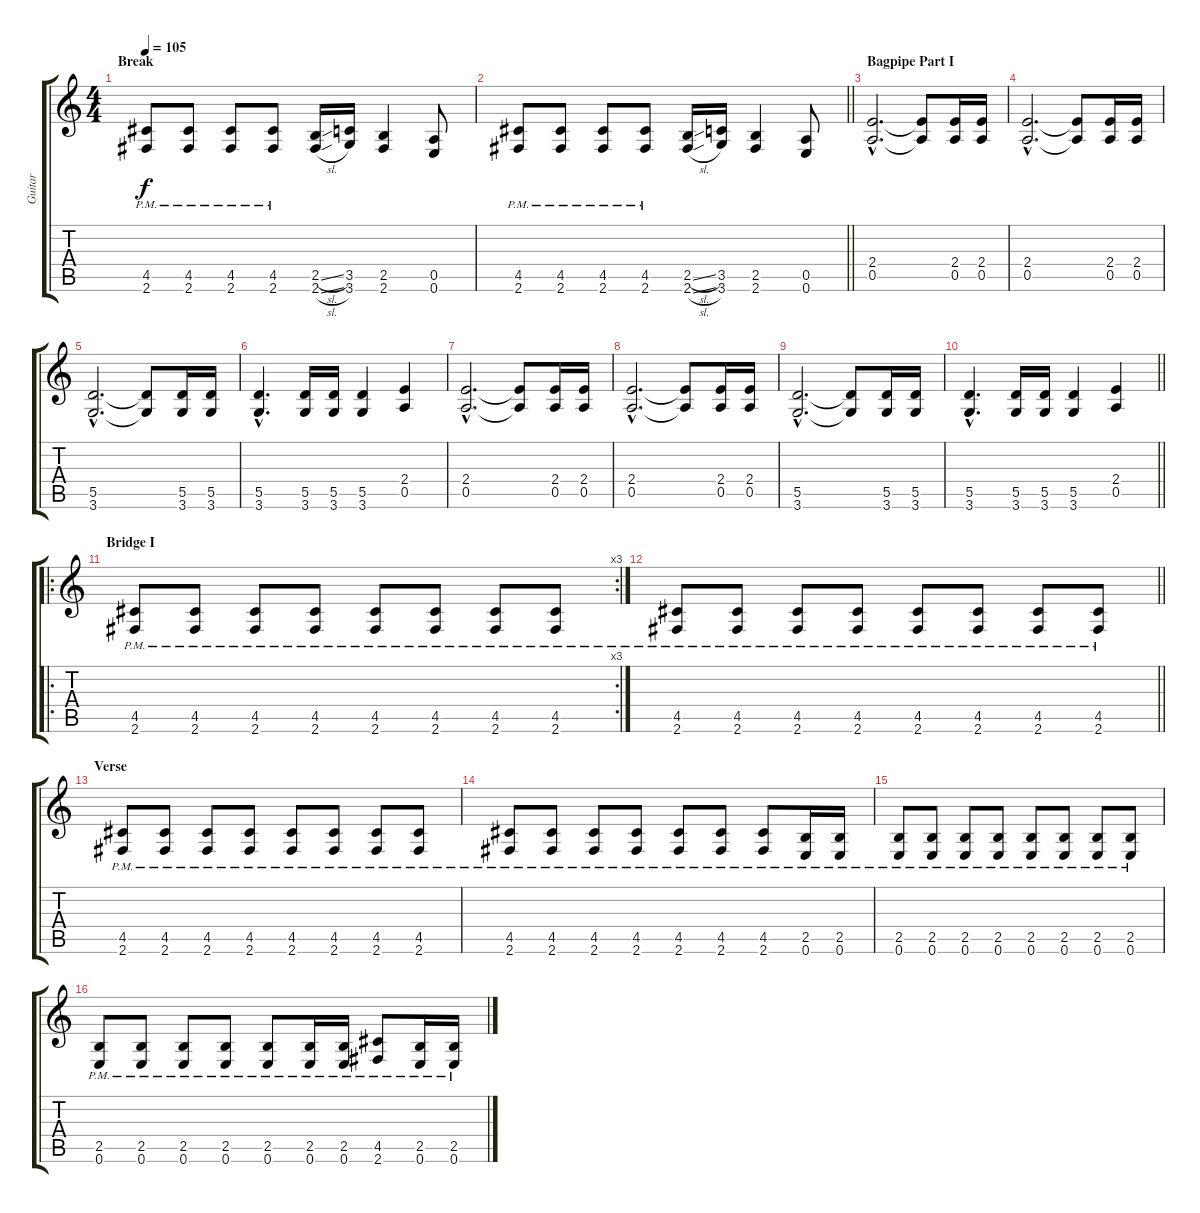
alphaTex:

\track ("Guitar" "Guitar") {instrument distortionguitar}
\staff {score tabs}
\tuning (E4 B3 G3 D3 A2 E2) {hide}
\ts (4 4)
\section ("" "Break")
\tempo 105
\clef g2
\ks c
(4.5{pm} 2.6{pm}).8{dy f} (4.5{pm} 2.6{pm}).8 (4.5{pm} 2.6{pm}).8 (4.5{pm} 2.6{pm}).8 (2.5{sl} 2.6{sl}).16 (3.5 3.6).16 (2.5 2.6).4 (0.5 0.6).8 |
\barLineRight lightlight
(4.5{pm} 2.6{pm}).8 (4.5{pm} 2.6{pm}).8 (4.5{pm} 2.6{pm}).8 (4.5{pm} 2.6{pm}).8 (2.5{sl} 2.6{sl}).16 (3.5 3.6).16 (2.5 2.6).4 (0.5 0.6).8 |
\section ("" "Bagpipe Part I")
(2.4{hac} 0.5{hac}).2{d} (2.4{t} 0.5{t}).8 (2.4 0.5).16 (2.4 0.5).16 |
(2.4{hac} 0.5{hac}).2{d} (2.4{t} 0.5{t}).8 (2.4 0.5).16 (2.4 0.5).16 |
(5.5{hac} 3.6{hac}).2{d} (5.5{t} 3.6{t}).8 (5.5 3.6).16 (5.5 3.6).16 |
(5.5{hac} 3.6{hac}).4{d} (5.5 3.6).16 (5.5 3.6).16 (5.5 3.6).4 (2.4 0.5).4 |
(2.4{hac} 0.5{hac}).2{d} (2.4{t} 0.5{t}).8 (2.4 0.5).16 (2.4 0.5).16 |
(2.4{hac} 0.5{hac}).2{d} (2.4{t} 0.5{t}).8 (2.4 0.5).16 (2.4 0.5).16 |
(5.5{hac} 3.6{hac}).2{d} (5.5{t} 3.6{t}).8 (5.5 3.6).16 (5.5 3.6).16 |
\barLineRight lightlight
(5.5{hac} 3.6{hac}).4{d} (5.5 3.6).16 (5.5 3.6).16 (5.5 3.6).4 (2.4 0.5).4 |
\ro
\rc 3
\section ("" "Bridge I")
(4.5{pm} 2.6{pm}).8 (4.5{pm} 2.6{pm}).8 (4.5{pm} 2.6{pm}).8 (4.5{pm} 2.6{pm}).8 (4.5{pm} 2.6{pm}).8 (4.5{pm} 2.6{pm}).8 (4.5{pm} 2.6{pm}).8 (4.5{pm} 2.6{pm}).8 |
\barLineRight lightlight
(4.5{pm} 2.6{pm}).8 (4.5{pm} 2.6{pm}).8 (4.5{pm} 2.6{pm}).8 (4.5{pm} 2.6{pm}).8 (4.5{pm} 2.6{pm}).8 (4.5{pm} 2.6{pm}).8 (4.5{pm} 2.6{pm}).8 (4.5{pm} 2.6{pm}).8 |
\section ("" "Verse")
(4.5{pm} 2.6{pm}).8 (4.5{pm} 2.6{pm}).8 (4.5{pm} 2.6{pm}).8 (4.5{pm} 2.6{pm}).8 (4.5{pm} 2.6{pm}).8 (4.5{pm} 2.6{pm}).8 (4.5{pm} 2.6{pm}).8 (4.5{pm} 2.6{pm}).8 |
(4.5{pm} 2.6{pm}).8 (4.5{pm} 2.6{pm}).8 (4.5{pm} 2.6{pm}).8 (4.5{pm} 2.6{pm}).8 (4.5{pm} 2.6{pm}).8 (4.5{pm} 2.6{pm}).8 (4.5{pm} 2.6{pm}).8 (2.5{pm} 0.6{pm}).16 (2.5 0.6{pm}).16 |
(2.5{pm} 0.6{pm}).8 (2.5{pm} 0.6{pm}).8 (2.5{pm} 0.6{pm}).8 (2.5{pm} 0.6{pm}).8 (2.5{pm} 0.6{pm}).8 (2.5{pm} 0.6{pm}).8 (2.5{pm} 0.6{pm}).8 (2.5{pm} 0.6{pm}).8 |
(2.5{pm} 0.6{pm}).8 (2.5{pm} 0.6{pm}).8 (2.5{pm} 0.6{pm}).8 (2.5{pm} 0.6{pm}).8 (2.5{pm} 0.6{pm}).8 (2.5 0.6{pm}).16 (2.5{pm} 0.6{pm}).16 (4.5{pm} 2.6{pm}).8 (2.5{pm} 0.6{pm}).16 (2.5{pm} 0.6{pm}).16
